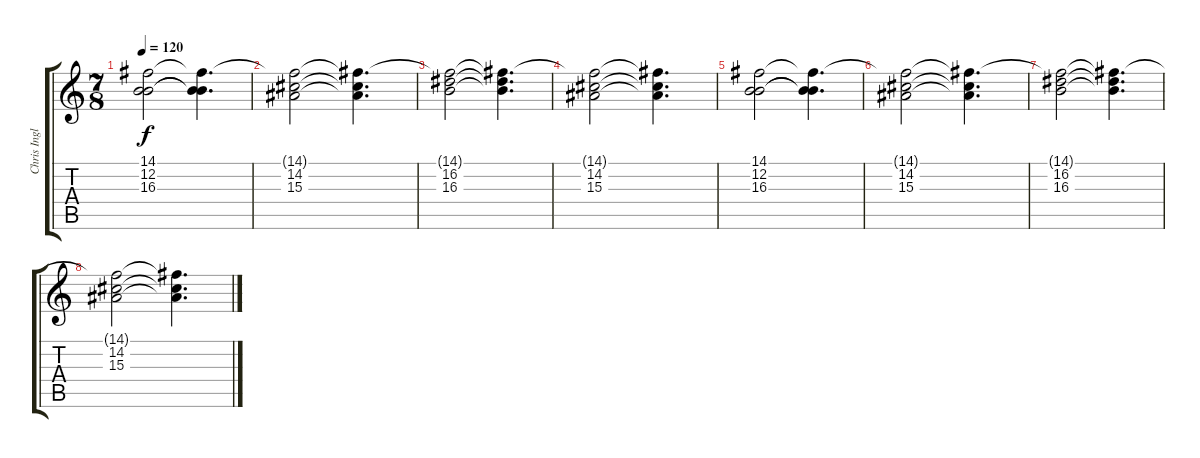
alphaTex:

\track ("Chris Ingles" "Chris Ingl") {instrument stringensemble1}
\staff {score tabs}
\tuning (E4 B3 G3 D3 A2 E2) {hide}
\ts (7 8)
\tempo 120
\clef g2
\ks c
(14.1 12.2 16.3).2{dy f} (14.1{t} 12.2{t} 16.3{t}).4{d} |
(14.1{t} 14.2 15.3).2 (14.1{t} 14.2{t} 15.3{t}).4{d} |
(14.1{t} 16.2 16.3).2 (14.1{t} 16.2{t} 16.3{t}).4{d} |
(14.1{t} 14.2 15.3).2 (14.1{t} 14.2{t} 15.3{t}).4{d} |
(14.1 12.2 16.3).2 (14.1{t} 12.2{t} 16.3{t}).4{d} |
(14.1{t} 14.2 15.3).2 (14.1{t} 14.2{t} 15.3{t}).4{d} |
(14.1{t} 16.2 16.3).2 (14.1{t} 16.2{t} 16.3{t}).4{d} |
(14.1{t} 14.2 15.3).2 (14.1{t} 14.2{t} 15.3{t}).4{d}
